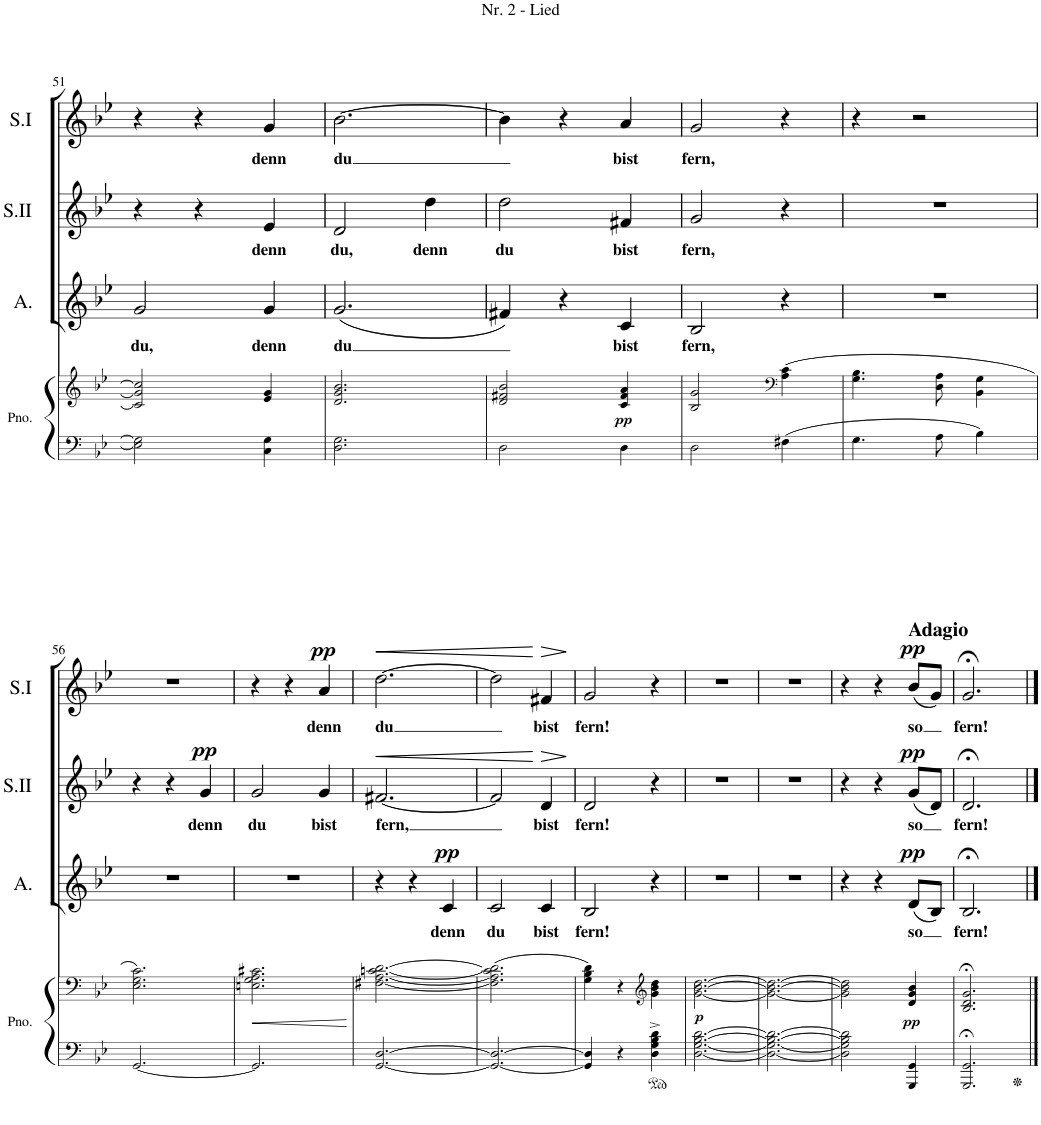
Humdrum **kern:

**kern	**kern	**dynam	**kern	**text	**dynam	**kern	**text	**dynam	**kern	**text	**dynam
*part4	*part4	*part4	*part3	*part3	*part3	*part2	*part2	*part2	*part1	*part1	*part1
*staff5	*staff4	*staff4/5	*staff3	*staff3	*staff3	*staff2	*staff2	*staff2	*staff1	*staff1	*staff1
*I"Piano	*	*	*I"Alto	*	*	*I"Soprano II	*	*	*I"Soprano I	*	*
*I'Pno.	*	*	*I'A.	*	*	*I'S.II	*	*	*I'S.I	*	*
!!LO:PB:g=z
*clefF4	*clefG2	*	*clefG2	*	*	*clefG2	*	*	*clefG2	*	*
*k[b-e-]	*k[b-e-]	*	*k[b-e-]	*	*	*k[b-e-]	*	*	*k[b-e-]	*	*
*M3/4	*M3/4	*	*M3/4	*	*	*M3/4	*	*	*M3/4	*	*
=51	=51	=51	=51	=51	=51	=51	=51	=51	=51	=51	=51
!	!	!	!	!LO:LY:b	!	!	!	!	!	!	!
2E-\] 2G\]	2c/] 2g/] 2cc/]	.	2g/	du,	.	4r	.	.	4r	.	.
.	.	.	.	.	.	4r	.	.	4r	.	.
!	!	!	!	!LO:LY:b	!	!	!LO:LY:b	!	!	!LO:LY:b	!
4C\ 4G\	4e-/ 4g/	.	4g/	denn	.	4e-/	denn	.	4g/	denn	.
=52	=52	=52	=52	=52	=52	=52	=52	=52	=52	=52	=52
!	!	!	!	!LO:LY:b	!	!	!LO:LY:b	!	!	!LO:LY:b	!
2.D\ 2.G\	2.d/ 2.g/ 2.b-/	.	(2.g/	du	.	2d/	du,	.	[2.b-\	du	.
!	!	!	!	!	!	!	!LO:LY:b	!	!	!	!
.	.	.	.	.	.	4dd\	denn	.	.	.	.
=53	=53	=53	=53	=53	=53	=53	=53	=53	=53	=53	=53
!	!	!	!	!	!	!	!LO:LY:b	!	!	!	!
2D\	2d/ 2f#X/ 2b-/	.	4f#X/)	.	.	2dd\	du	.	4b-\]	.	.
.	.	.	4r	.	.	.	.	.	4r	.	.
!	!	!LO:DY:b	!	!LO:LY:b	!	!	!LO:LY:b	!	!	!LO:LY:b	!
4D\	4c/ 4f#/ 4a/	pp	4c/	bist	.	4f#X/	bist	.	4a/	bist	.
=54	=54	=54	=54	=54	=54	=54	=54	=54	=54	=54	=54
!	!	!	!	!LO:LY:b	!	!	!LO:LY:b	!	!	!LO:LY:b	!
2D\	2B-/ 2g/	.	2B-/	fern,	.	2g/	fern,	.	2g/	fern,	.
*	*clefF4	*	*	*	*	*	*	*	*	*	*
4F#X\	(4A\ 4c\	.	4r	.	.	4r	.	.	4r	.	.
=55	=55	=55	=55	=55	=55	=55	=55	=55	=55	=55	=55
4.G\	4.G\ 4.B-\	.	2.r	.	.	2.r	.	.	4r	.	.
.	.	.	.	.	.	.	.	.	2r	.	.
8A\	8D\ 8A\	.	.	.	.	.	.	.	.	.	.
4B-\	4BB-\ 4G\	.	.	.	.	.	.	.	.	.	.
!!LO:LB:g=z
=56	=56	=56	=56	=56	=56	=56	=56	=56	=56	=56	=56
[2.GG/	2.E-\ 2.G\ 2.c\)	.	2.r	.	.	4r	.	.	2.r	.	.
.	.	.	.	.	.	4r	.	.	.	.	.
!	!	!	!	!	!	!	!LO:LY:b	!LO:DY:a	!	!	!
.	.	.	.	.	.	4g/	denn	pp	.	.	.
=57	=57	=57	=57	=57	=57	=57	=57	=57	=57	=57	=57
!	!	!LO:HP:b	!	!	!	!	!LO:LY:b	!	!	!	!
2.GG/]	2.En\ 2.G\ 2.A\ 2.c#X\	<	2.r	.	.	2g/	du	.	4r	.	.
.	.	.	.	.	.	.	.	.	4r	.	.
!	!	!	!	!	!	!	!LO:LY:b	!	!	!LO:LY:b	!LO:DY:a
.	.	.	.	.	.	4g/	bist	.	4a/	denn	pp
.	.	[	.	.	.	.	.	.	.	.	.
=58	=58	=58	=58	=58	=58	=58	=58	=58	=58	=58	=58
!	!	!	!	!	!	!	!LO:LY:b	!LO:HP:b	!	!LO:LY:b	!LO:HP:b
[2.GG/ [2.D/	[2.F#X\ [2.A\ [2.cn\ [2.d\	.	4r	.	.	[2.f#X/	fern,	<	[2.dd\	du	<
.	.	.	4r	.	.	.	.	.	.	.	.
!	!	!	!	!LO:LY:b	!LO:DY:a	!	!	!	!	!	!
.	.	.	4c/	denn	pp	.	.	.	.	.	.
=59	=59	=59	=59	=59	=59	=59	=59	=59	=59	=59	=59
!	!	!	!	!LO:LY:b	!	!	!	!	!	!	!
2.GG/_ 2.D/_	(2.F#\] 2.A\] 2.c\] 2.d\]	.	2c/	du	.	2f#/]	.	.	2dd\]	.	.
!	!	!	!	!LO:LY:b	!	!	!LO:LY:b	!LO:HP:n=1:b	!	!LO:LY:b	!LO:HP:n=1:b
.	.	.	4c/	bist	.	4d/	bist	[ >	4f#X/	bist	[ >
.	.	.	.	.	.	.	.	]	.	.	]
=60	=60	=60	=60	=60	=60	=60	=60	=60	=60	=60	=60
!	!	!	!	!LO:LY:b	!	!	!LO:LY:b	!	!	!LO:LY:b	!
4GG/] 4D/]	4G\ 4B-\ 4d\)	.	2B-/	fern!	.	2d/	fern!	.	2g/	fern!	.
4r	4r	.	.	.	.	.	.	.	.	.	.
*	*clefG2	*	*	*	*	*	*	*	*	*	*
4D\^ 4G\^ 4B-\^ 4d\^	4g\ 4b-\ 4dd\	.	4r	.	.	4r	.	.	4r	.	.
=61	=61	=61	=61	=61	=61	=61	=61	=61	=61	=61	=61
!	!	!LO:DY:b	!	!	!	!	!	!	!	!	!
[2.D\ [2.G\ [2.B-\ [2.d\	[2.g\ [2.b-\ [2.dd\	p	2.r	.	.	2.r	.	.	2.r	.	.
=62	=62	=62	=62	=62	=62	=62	=62	=62	=62	=62	=62
2.D\_ 2.G\_ 2.B-\_ 2.d\_	2.g\_ 2.b-\_ 2.dd\_	.	2.r	.	.	2.r	.	.	2.r	.	.
=63	=63	=63	=63	=63	=63	=63	=63	=63	=63	=63	=63
2D\] 2G\] 2B-\] 2d\]	2g\] 2b-\] 2dd\]	.	4r	.	.	4r	.	.	4r	.	.
.	.	.	4r	.	.	4r	.	.	4r	.	.
!	!	!	!	!	!	!	!	!	!LO:TX:a:B:t=Adagio	!	!
!	!	!LO:DY:b	!	!LO:LY:b	!LO:DY:a	!	!LO:LY:b	!LO:DY:a	!	!LO:LY:b	!LO:DY:a
4GGG/ 4GG/	4d/ 4g/ 4b-/	pp	(8d/L	so	pp	(8g/L	so	pp	(8b-/L	so	pp
.	.	.	8B-/J)	.	.	8d/J)	.	.	8g/J)	.	.
=64	=64	=64	=64	=64	=64	=64	=64	=64	=64	=64	=64
!	!	!	!	!LO:LY:b	!	!	!LO:LY:b	!	!	!LO:LY:b	!
2.GGG/;< 2.GG/;<	2.B-/;< 2.d/;< 2.g/;<	.	2.B-;</	fern!	.	2.d;</	fern!	.	2.g;</	fern!	.
==	==	==	==	==	==	==	==	==	==	==	==
*-	*-	*-	*-	*-	*-	*-	*-	*-	*-	*-	*-
